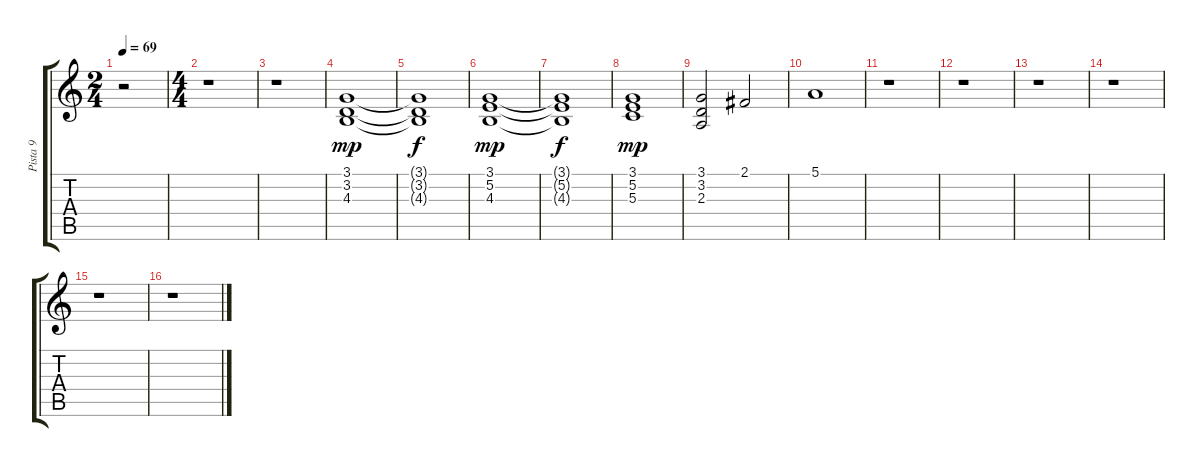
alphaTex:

\track ("Pista 9" "Pista 9") {instrument stringensemble1}
\staff {score tabs}
\tuning (E4 B3 G3 D3 A2 E2) {hide}
\ts (2 4)
\tempo 69
\clef g2
\ks c
r.2{dy mp} |
\ts (4 4)
r.1 |
r.1 |
(3.1 3.2 4.3).1 |
(3.1{t} 3.2{t} 4.3{t}).1{dy f} |
(3.1 5.2 4.3).1{dy mp} |
(3.1{t} 5.2{t} 4.3{t}).1{dy f} |
(3.1 5.2 5.3).1{dy mp} |
(3.1 3.2 2.3).2 2.1.2 |
5.1.1 |
r.1 |
r.1 |
r.1 |
r.1 |
r.1 |
r.1
